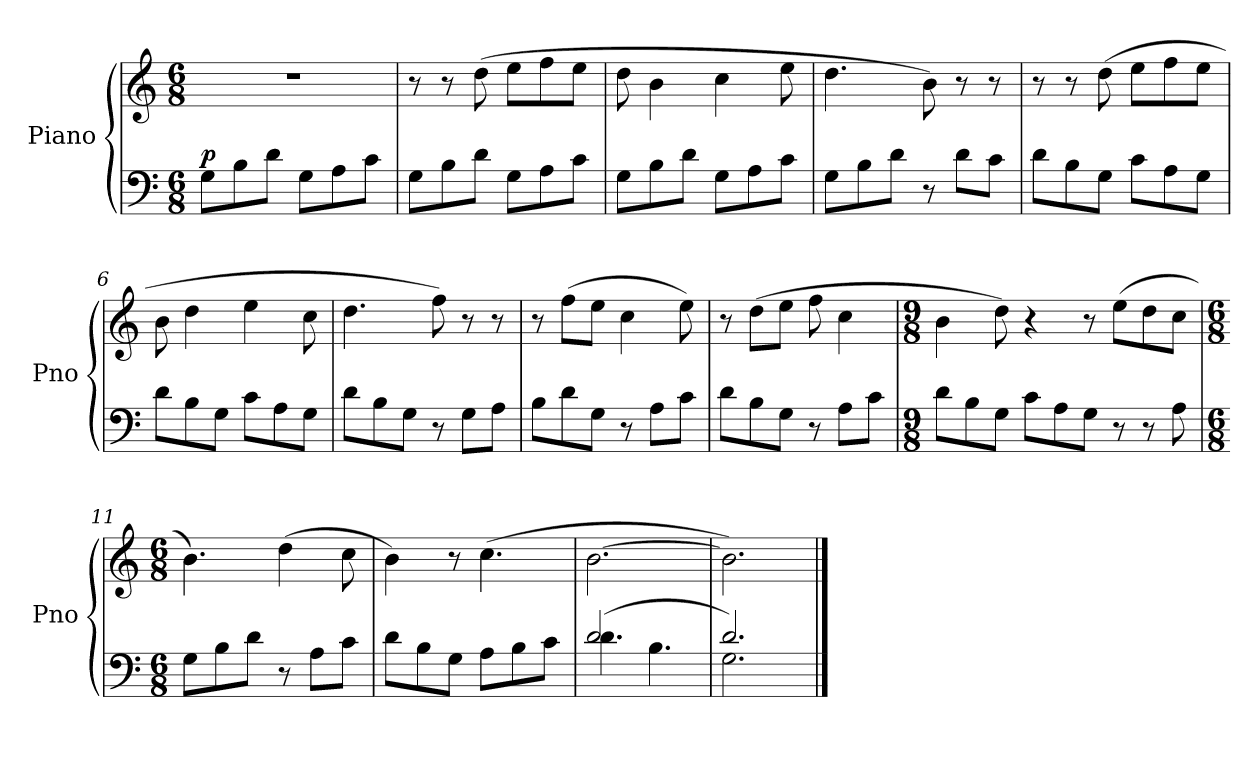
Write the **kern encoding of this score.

**kern	**dynam	**kern
*part2	*part2	*part1
*staff2	*staff2	*staff1
*I"Piano	*	*I"Piano
*I'Pno	*	*I'Pno
*clefF4	*	*clefG2
*k[]	*	*k[]
*M6/8	*	*M6/8
*MM66	*	*MM66
=1	=1	=1
!	!LO:DY:a	!
8G\L	p	2.r
8B\	.	.
8d\J	.	.
8G\L	.	.
8A\	.	.
8c\J	.	.
=2	=2	=2
8G\L	.	8r
8B\	.	8r
8d\J	.	(8dd\
8G\L	.	8ee\L
8A\	.	8ff\
8c\J	.	8ee\J
=3	=3	=3
8G\L	.	8dd\
8B\	.	4b\
8d\J	.	.
8G\L	.	4cc\
8A\	.	.
8c\J	.	8ee\
=4	=4	=4
8G\L	.	4.dd\
8B\	.	.
8d\J	.	.
8r	.	8b\)
8d\L	.	8r
8c\J	.	8r
!!LO:LB:g=z
=5	=5	=5
8d\L	.	8r
8B\	.	8r
8G\J	.	(8dd\
8c\L	.	8ee\L
8A\	.	8ff\
8G\J	.	8ee\J
=6	=6	=6
8d\L	.	8b\
8B\	.	4dd\
8G\J	.	.
8c\L	.	4ee\
8A\	.	.
8G\J	.	8cc\
=7	=7	=7
8d\L	.	4.dd\
8B\	.	.
8G\J	.	.
8r	.	8ff\)
8G\L	.	8r
8A\J	.	8r
=8	=8	=8
8B\L	.	8r
8d\	.	(8ff\L
8G\J	.	8ee\J
8r	.	4cc\
8A\L	.	.
8c\J	.	8ee\)
!!LO:LB:g=z
=9	=9	=9
8d\L	.	8r
8B\	.	(8dd\L
8G\J	.	8ee\J
8r	.	8ff\
8A\L	.	4cc\
8c\J	.	.
=10	=10	=10
*M9/8	*	*M9/8
8d\L	.	4b\
8B\	.	.
8G\J	.	8dd\)
8c\L	.	4r
8A\	.	.
8G\J	.	8r
8r	.	(8ee\L
8r	.	8dd\
8A\	.	8cc\J
=11	=11	=11
*M6/8	*	*M6/8
8G\L	.	4.b\)
8B\	.	.
8d\J	.	.
8r	.	(4dd\
8A\L	.	.
8c\J	.	8cc\
=12	=12	=12
8d\L	.	4b\)
8B\	.	.
8G\J	.	8r
8A\L	.	(4.cc\
8B\	.	.
8c\J	.	.
=13	=13	=13
*^	*	*
(2.d/	4.d<\	.	[2.b\
.	4.B<\	.	.
=14	=14	=14	=14
2.d/)	2.G<\	.	2.b\])
*v	*v	*	*
==	==	==
*-	*-	*-
